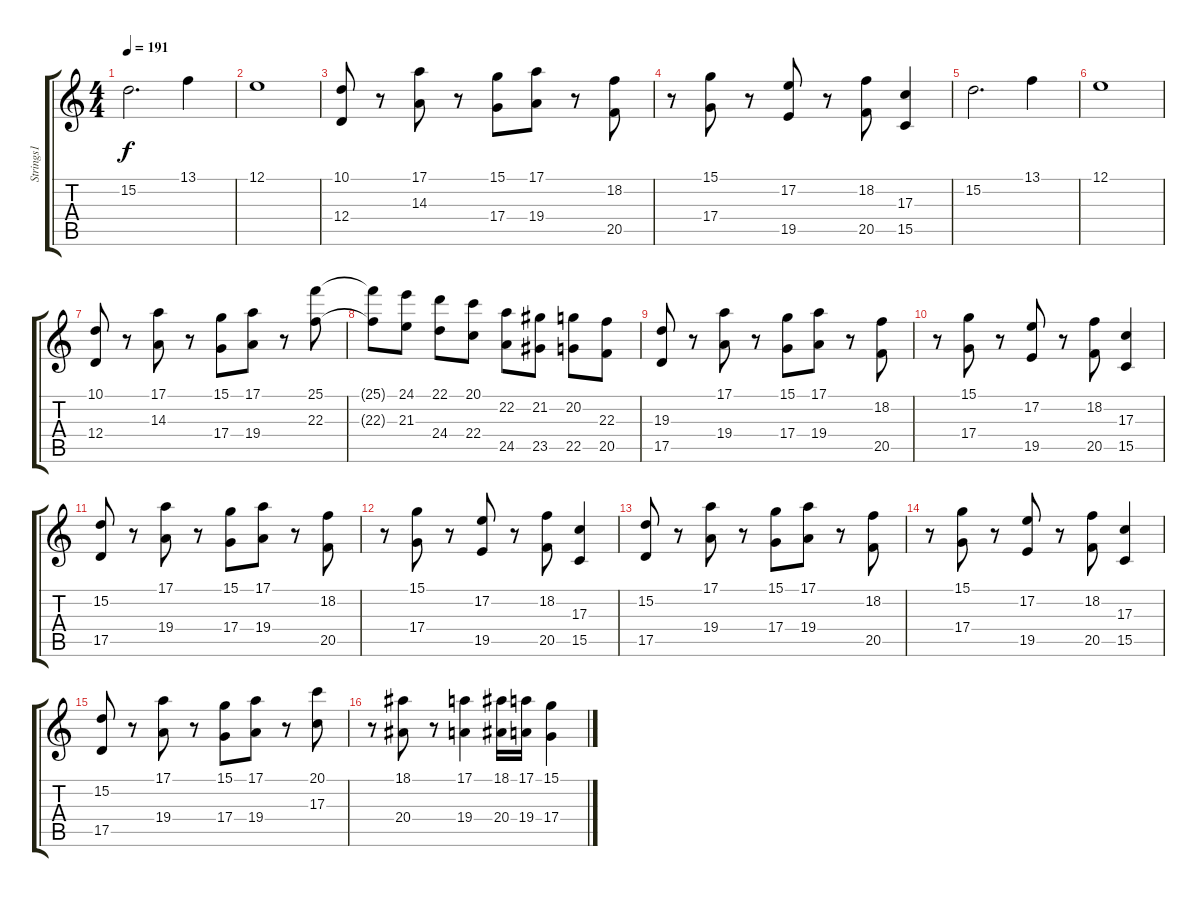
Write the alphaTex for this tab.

\track ("Strings1" "Strings1") {instrument stringensemble1}
\staff {score tabs}
\tuning (E4 B3 G3 D3 A2 E2) {hide}
\ts (4 4)
\tempo 191
\clef g2
\ks c
15.2.2{d dy f} 13.1.4 |
12.1.1 |
(10.1 12.4).8 r.8 (17.1 14.3).8 r.8 (15.1 17.4).8 (17.1 19.4).8 r.8 (18.2 20.5).8 |
r.8 (15.1 17.4).8 r.8 (17.2 19.5).8 r.8 (18.2 20.5).8 (17.3 15.5).4 |
15.2.2{d} 13.1.4 |
12.1.1 |
(10.1 12.4).8 r.8 (17.1 14.3).8 r.8 (15.1 17.4).8 (17.1 19.4).8 r.8 (25.1 22.3).8 |
(25.1{t} 22.3{t}).8 (24.1 21.3).8 (22.1 24.4).8 (20.1 22.4).8 (22.2 24.5).8 (21.2 23.5).8 (20.2 22.5).8 (22.3 20.5).8 |
(19.3 17.5).8 r.8 (17.1 19.4).8 r.8 (15.1 17.4).8 (17.1 19.4).8 r.8 (18.2 20.5).8 |
r.8 (15.1 17.4).8 r.8 (17.2 19.5).8 r.8 (18.2 20.5).8 (17.3 15.5).4 |
(15.2 17.5).8 r.8 (17.1 19.4).8 r.8 (15.1 17.4).8 (17.1 19.4).8 r.8 (18.2 20.5).8 |
r.8 (15.1 17.4).8 r.8 (17.2 19.5).8 r.8 (18.2 20.5).8 (17.3 15.5).4 |
(15.2 17.5).8 r.8 (17.1 19.4).8 r.8 (15.1 17.4).8 (17.1 19.4).8 r.8 (18.2 20.5).8 |
r.8 (15.1 17.4).8 r.8 (17.2 19.5).8 r.8 (18.2 20.5).8 (17.3 15.5).4 |
(15.2 17.5).8 r.8 (17.1 19.4).8 r.8 (15.1 17.4).8 (17.1 19.4).8 r.8 (20.1 17.3).8 |
r.8 (18.1 20.4).8 r.8 (17.1 19.4).4 (18.1 20.4).16 (17.1 19.4).16 (15.1 17.4).4
